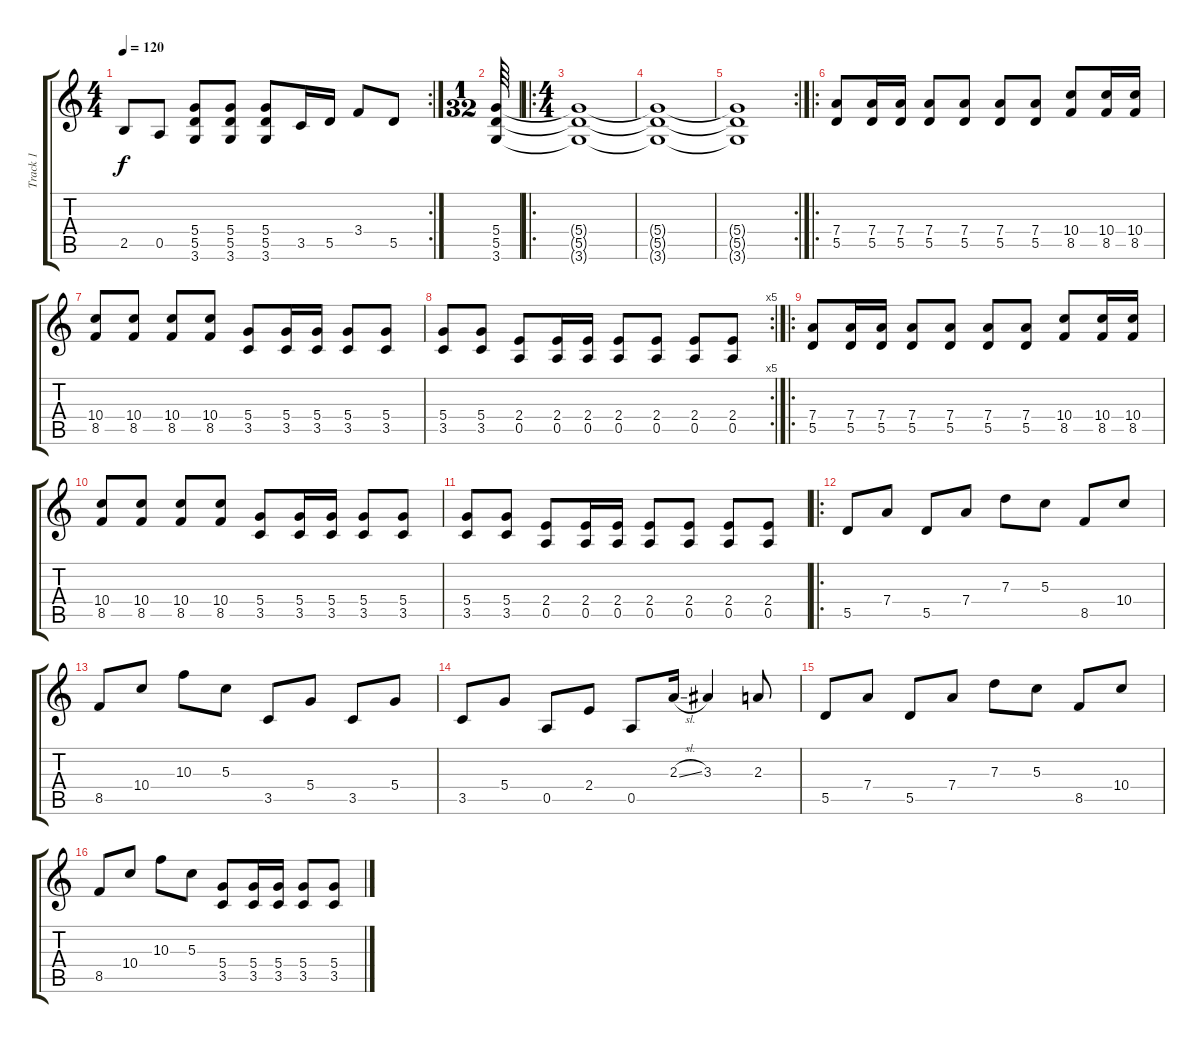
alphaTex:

\track ("Track 1" "Track 1") {instrument electricguitarclean}
\staff {score tabs}
\tuning (E4 B3 G3 D3 A2 E2) {hide}
\rc 2
\ts (4 4)
\tempo 120
\clef g2
\ks c
2.5.8{dy f} 0.5.8 (5.4 5.5 3.6).8 (5.4 5.5 3.6).8 (5.4 5.5 3.6).8 3.5.16 5.5.16 3.4.8 5.5.8 |
\ts (1 32)
(5.4 5.5 3.6).64 |
\ro
\ts (4 4)
(5.4{t} 5.5{t} 3.6{t}).1 |
(5.4{t} 5.5{t} 3.6{t}).1 |
\rc 2
(5.4{t} 5.5{t} 3.6{t}).1 |
\ro
(7.4 5.5).8{instrument electricguitarclean} (7.4 5.5).16 (7.4 5.5).16 (7.4 5.5).8 (7.4 5.5).8 (7.4 5.5).8 (7.4 5.5).8 (10.4 8.5).8 (10.4 8.5).16 (10.4 8.5).16 |
(10.4 8.5).8 (10.4 8.5).8 (10.4 8.5).8 (10.4 8.5).8 (5.4 3.5).8 (5.4 3.5).16 (5.4 3.5).16 (5.4 3.5).8 (5.4 3.5).8 |
\rc 5
(5.4 3.5).8 (5.4 3.5).8 (2.4 0.5).8 (2.4 0.5).16 (2.4 0.5).16 (2.4 0.5).8 (2.4 0.5).8 (2.4 0.5).8 (2.4 0.5).8 |
\ro
(7.4 5.5).8{instrument electricguitarclean} (7.4 5.5).16 (7.4 5.5).16 (7.4 5.5).8 (7.4 5.5).8 (7.4 5.5).8 (7.4 5.5).8 (10.4 8.5).8 (10.4 8.5).16 (10.4 8.5).16 |
(10.4 8.5).8 (10.4 8.5).8 (10.4 8.5).8 (10.4 8.5).8 (5.4 3.5).8 (5.4 3.5).16 (5.4 3.5).16 (5.4 3.5).8 (5.4 3.5).8 |
(5.4 3.5).8 (5.4 3.5).8 (2.4 0.5).8 (2.4 0.5).16 (2.4 0.5).16 (2.4 0.5).8 (2.4 0.5).8 (2.4 0.5).8 (2.4 0.5).8 |
\ro
5.5.8{volume 12} 7.4.8 5.5.8 7.4.8 7.3.8 5.3.8 8.5.8 10.4.8 |
8.5.8 10.4.8 10.3.8 5.3.8 3.5.8 5.4.8 3.5.8 5.4.8 |
3.5.8 5.4.8 0.5.8 2.4.8 0.5.8 2.3{sl}.16 3.3.4 2.3.8 |
5.5.8{volume 12} 7.4.8 5.5.8 7.4.8 7.3.8 5.3.8 8.5.8 10.4.8 |
8.5.8 10.4.8 10.3.8 5.3.8 (5.4 3.5).8 (5.4 3.5).16 (5.4 3.5).16 (5.4 3.5).8 (5.4 3.5).8
